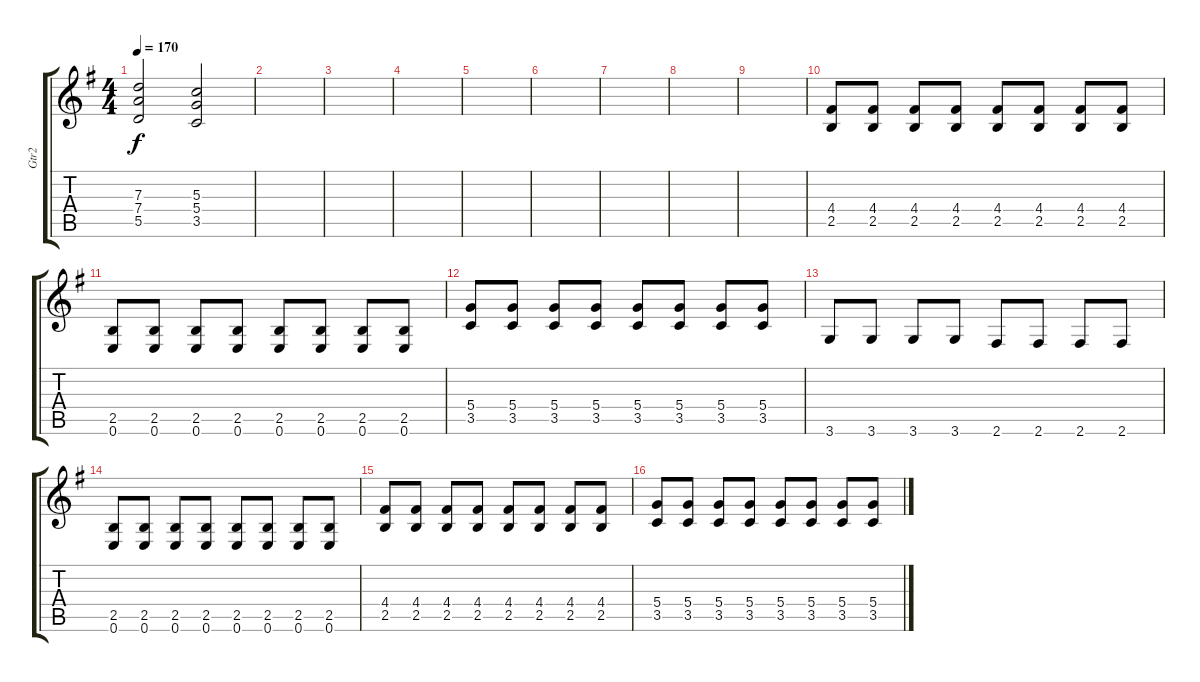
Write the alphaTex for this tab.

\track ("Gtr2" "Gtr2") {instrument distortionguitar}
\staff {score tabs}
\tuning (E4 B3 G3 D3 A2 E2) {hide}
\ts (4 4)
\tempo 170
\clef g2
\ks g
(7.3 7.4 5.5).2{dy f} (5.3 5.4 3.5).2 |
|
|
|
|
|
|
|
|
(4.4 2.5).8 (4.4 2.5).8 (4.4 2.5).8 (4.4 2.5).8 (4.4 2.5).8 (4.4 2.5).8 (4.4 2.5).8 (4.4 2.5).8 |
(2.5 0.6).8 (2.5 0.6).8 (2.5 0.6).8 (2.5 0.6).8 (2.5 0.6).8 (2.5 0.6).8 (2.5 0.6).8 (2.5 0.6).8 |
(5.4 3.5).8 (5.4 3.5).8 (5.4 3.5).8 (5.4 3.5).8 (5.4 3.5).8 (5.4 3.5).8 (5.4 3.5).8 (5.4 3.5).8 |
3.6.8 3.6.8 3.6.8 3.6.8 2.6.8 2.6.8 2.6.8 2.6.8 |
(2.5 0.6).8 (2.5 0.6).8 (2.5 0.6).8 (2.5 0.6).8 (2.5 0.6).8 (2.5 0.6).8 (2.5 0.6).8 (2.5 0.6).8 |
(4.4 2.5).8 (4.4 2.5).8 (4.4 2.5).8 (4.4 2.5).8 (4.4 2.5).8 (4.4 2.5).8 (4.4 2.5).8 (4.4 2.5).8 |
(5.4 3.5).8 (5.4 3.5).8 (5.4 3.5).8 (5.4 3.5).8 (5.4 3.5).8 (5.4 3.5).8 (5.4 3.5).8 (5.4 3.5).8
